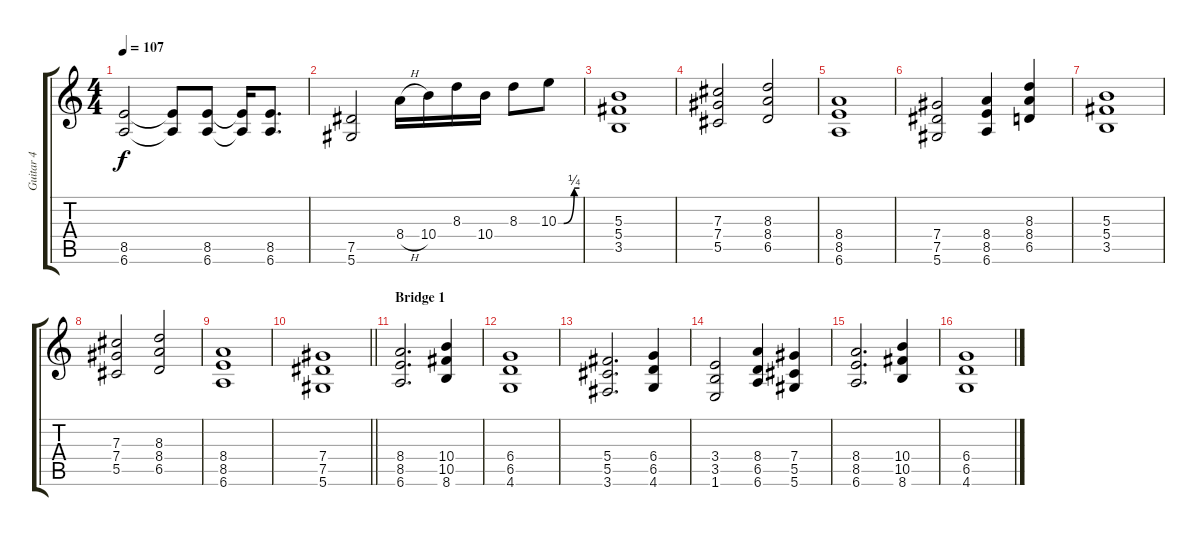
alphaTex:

\track ("Guitar 4" "Guitar 4") {instrument overdrivenguitar}
\staff {score tabs}
\tuning (Eb4 Bb3 Gb3 Db3 Ab2 Eb2) {hide}
\ts (4 4)
\tempo 107
\clef g2
\ks c
(8.5 6.6).2{dy f} (8.5{t} 6.6{t}).8 (8.5 6.6).8 (8.5{t} 6.6{t}).16 (8.5 6.6).8{d} |
(7.5 5.6).2 8.4{h}.16 10.4.16 8.3.16 10.4.16 8.3.8 10.3{be (custom 0 0 15 0 45 1 60 1)}.8 |
(5.3 5.4 3.5).1 |
(7.3 7.4 5.5).2 (8.3 8.4 6.5).2 |
(8.4 8.5 6.6).1 |
(7.4 7.5 5.6).2 (8.4 8.5 6.6).4 (8.3 8.4 6.5).4 |
(5.3 5.4 3.5).1 |
(7.3 7.4 5.5).2 (8.3 8.4 6.5).2 |
(8.4 8.5 6.6).1 |
\barLineRight lightlight
(7.4 7.5 5.6).1 |
\section ("" "Bridge 1")
(8.4 8.5 6.6).2{d} (10.4 10.5 8.6).4 |
(6.4 6.5 4.6).1 |
(5.4 5.5 3.6).2{d} (6.4 6.5 4.6).4 |
(3.4 3.5 1.6).2 (8.4 6.5 6.6).4 (7.4 5.5 5.6).4 |
(8.4 8.5 6.6).2{d} (10.4 10.5 8.6).4 |
(6.4 6.5 4.6).1
